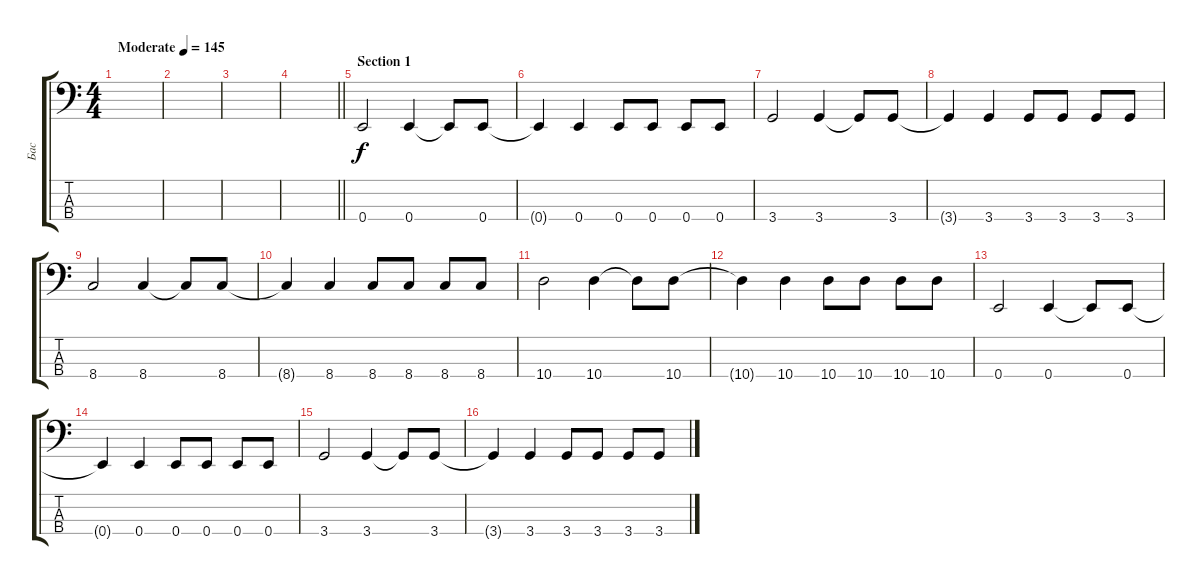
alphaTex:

\track ("Бас" "Бас") {instrument electricbassfinger}
\staff {score tabs}
\tuning (G2 D2 A1 E1) {hide}
\ts (4 4)
\tempo (145 "Moderate")
\clef f4
\ks c
|
|
|
\barLineRight lightlight
|
\section ("" "Section 1")
0.4.2 0.4.4 0.4{t}.8 0.4.8 |
0.4{t}.4 0.4.4 0.4.8 0.4.8 0.4.8 0.4.8 |
3.4.2 3.4.4 3.4{t}.8 3.4.8 |
3.4{t}.4 3.4.4 3.4.8 3.4.8 3.4.8 3.4.8 |
8.4.2 8.4.4 8.4{t}.8 8.4.8 |
8.4{t}.4 8.4.4 8.4.8 8.4.8 8.4.8 8.4.8 |
10.4.2 10.4.4 10.4{t}.8 10.4.8 |
10.4{t}.4 10.4.4 10.4.8 10.4.8 10.4.8 10.4.8 |
0.4.2 0.4.4 0.4{t}.8 0.4.8 |
0.4{t}.4 0.4.4 0.4.8 0.4.8 0.4.8 0.4.8 |
3.4.2 3.4.4 3.4{t}.8 3.4.8 |
3.4{t}.4 3.4.4 3.4.8 3.4.8 3.4.8 3.4.8
